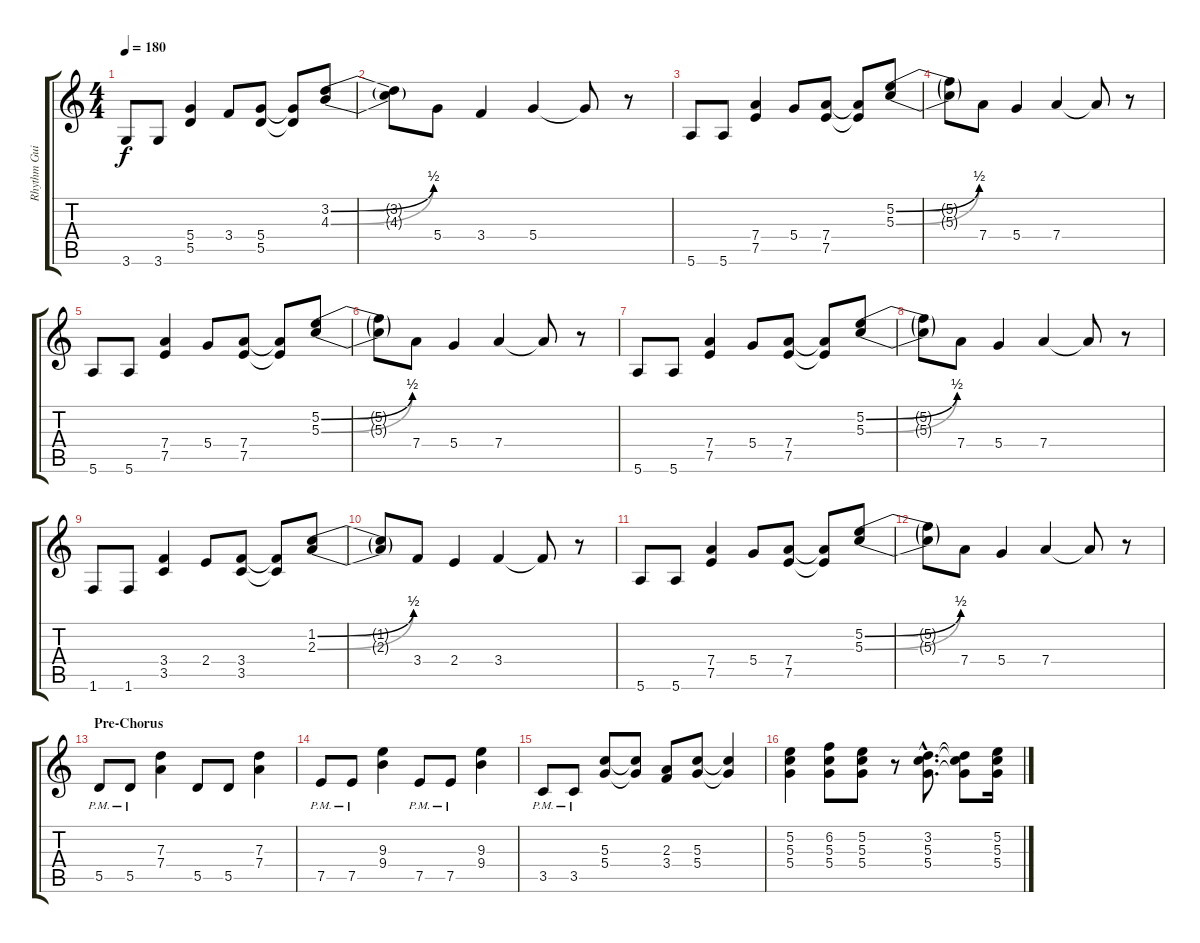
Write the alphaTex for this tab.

\track ("Rhythm Guitar" "Rhythm Gui") {instrument overdrivenguitar}
\staff {score tabs}
\tuning (E4 B3 G3 D3 A2 E2) {hide}
\ts (4 4)
\tempo 180
\clef g2
\ks c
3.6.8{dy f} 3.6.8 (5.4 5.5).4 3.4.8 (5.4 5.5).8 (5.4{t} 5.5{t}).8 (3.2{be (bend 0 0 60 2)} 4.3{be (bend 0 0 60 2)}).8 |
(3.2{t} 4.3{t}).8 5.4.8 3.4.4 5.4.4 5.4{t}.8 r.8 |
5.6.8 5.6.8 (7.4 7.5).4 5.4.8 (7.4 7.5).8 (7.4{t} 7.5{t}).8 (5.2{be (bend 0 0 60 2)} 5.3{be (bend 0 0 60 2)}).8 |
(5.2{t} 5.3{t}).8 7.4.8 5.4.4 7.4.4 7.4{t}.8 r.8 |
5.6.8 5.6.8 (7.4 7.5).4 5.4.8 (7.4 7.5).8 (7.4{t} 7.5{t}).8 (5.2{be (bend 0 0 60 2)} 5.3{be (bend 0 0 60 2)}).8 |
(5.2{t} 5.3{t}).8 7.4.8 5.4.4 7.4.4 7.4{t}.8 r.8 |
5.6.8 5.6.8 (7.4 7.5).4 5.4.8 (7.4 7.5).8 (7.4{t} 7.5{t}).8 (5.2{be (bend 0 0 60 2)} 5.3{be (bend 0 0 60 2)}).8 |
(5.2{t} 5.3{t}).8 7.4.8 5.4.4 7.4.4 7.4{t}.8 r.8 |
1.6.8 1.6.8 (3.4 3.5).4 2.4.8 (3.4 3.5).8 (3.4{t} 3.5{t}).8 (1.2{be (bend 0 0 60 2)} 2.3{be (bend 0 0 60 2)}).8 |
(1.2{t} 2.3{t}).8 3.4.8 2.4.4 3.4.4 3.4{t}.8 r.8 |
5.6.8 5.6.8 (7.4 7.5).4 5.4.8 (7.4 7.5).8 (7.4{t} 7.5{t}).8 (5.2{be (bend 0 0 60 2)} 5.3{be (bend 0 0 60 2)}).8 |
(5.2{t} 5.3{t}).8 7.4.8 5.4.4 7.4.4 7.4{t}.8 r.8 |
\section ("" "Pre-Chorus")
5.5{pm}.8 5.5{pm}.8 (7.3 7.4).4 5.5.8 5.5.8 (7.3 7.4).4 |
7.5{pm}.8 7.5{pm}.8 (9.3 9.4).4 7.5{pm}.8 7.5{pm}.8 (9.3 9.4).4 |
3.5{pm}.8 3.5{pm}.8 (5.3 5.4).8 (5.3{t} 5.4{t}).8 (2.3 3.4).8 (5.3 5.4).8 (5.3{t} 5.4{t}).4 |
(5.2 5.3 5.4).4 (6.2 5.3 5.4).8 (5.2 5.3 5.4).8 r.8 (3.2{hac} 5.3{hac} 5.4{hac}).8{d} (3.2{t} 5.3{t} 5.4{t}).8 (5.2 5.3 5.4).16
